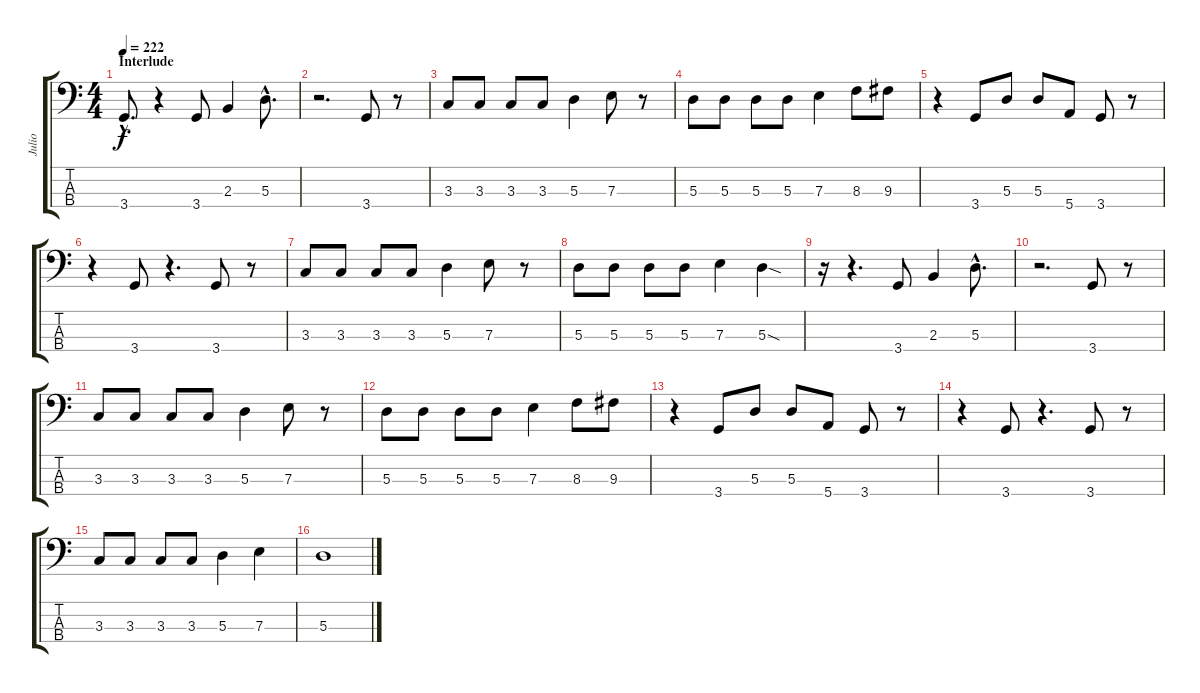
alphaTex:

\track ("Julio" "Julio") {instrument electricbassfinger}
\staff {score tabs}
\tuning (G2 D2 A1 E1) {hide}
\ts (4 4)
\section ("" "Interlude")
\tempo 222
\clef f4
\ks c
3.4{hac}.8{d dy f} r.4 3.4.8 2.3.4 5.3{hac}.8{d} |
r.2{d} 3.4.8 r.8 |
3.3.8 3.3.8 3.3.8 3.3.8 5.3.4 7.3.8 r.8 |
5.3.8 5.3.8 5.3.8 5.3.8 7.3.4 8.3.8 9.3.8 |
r.4 3.4.8 5.3.8 5.3.8 5.4.8 3.4.8 r.8 |
r.4 3.4.8 r.4{d} 3.4.8 r.8 |
3.3.8 3.3.8 3.3.8 3.3.8 5.3.4 7.3.8 r.8 |
5.3.8 5.3.8 5.3.8 5.3.8 7.3.4 5.3{sod}.4 |
r.16 r.4{d} 3.4.8 2.3.4 5.3{hac}.8{d} |
r.2{d} 3.4.8 r.8 |
3.3.8 3.3.8 3.3.8 3.3.8 5.3.4 7.3.8 r.8 |
5.3.8 5.3.8 5.3.8 5.3.8 7.3.4 8.3.8 9.3.8 |
r.4 3.4.8 5.3.8 5.3.8 5.4.8 3.4.8 r.8 |
r.4 3.4.8 r.4{d} 3.4.8 r.8 |
3.3.8 3.3.8 3.3.8 3.3.8 5.3.4 7.3.4 |
5.3.1
